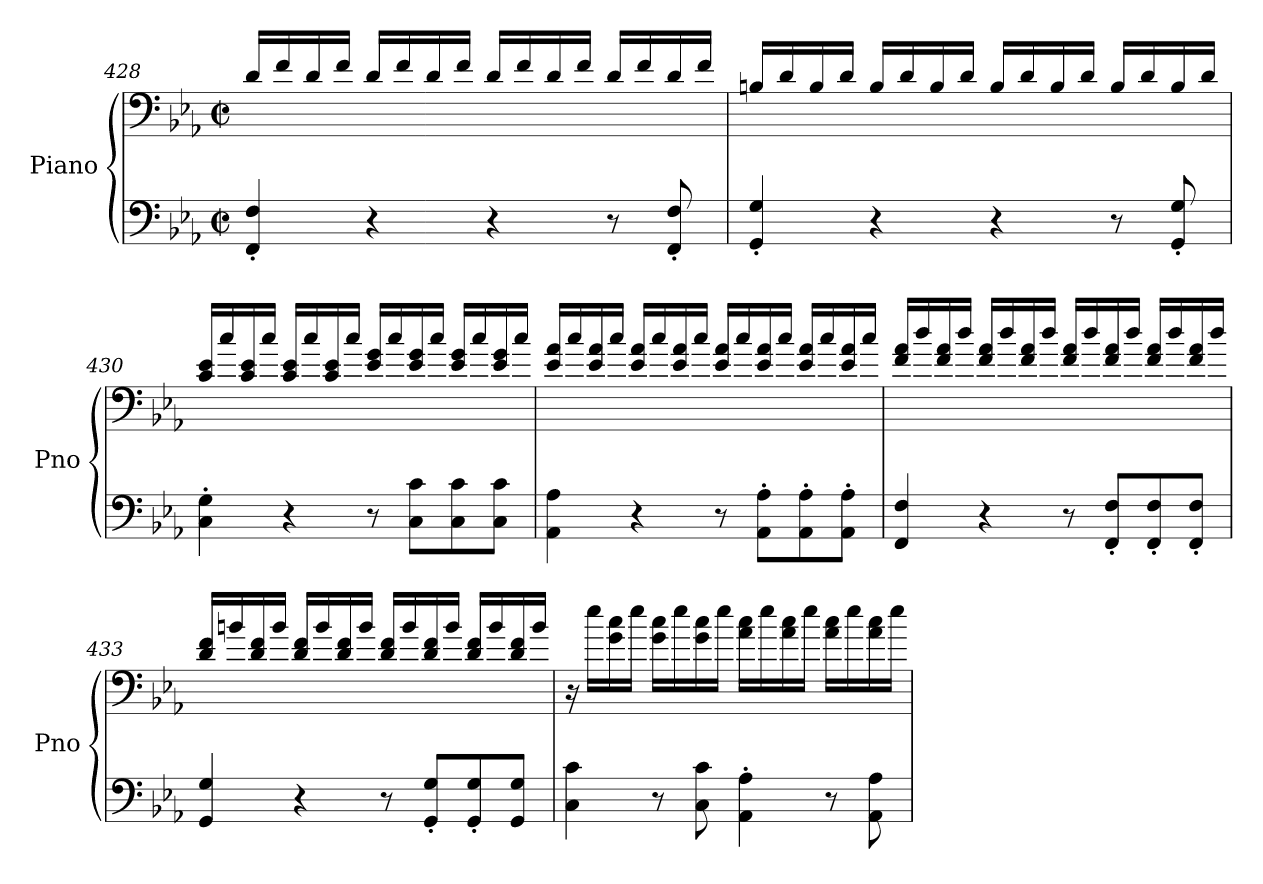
**kern	**kern
*part1	*part1
*staff2	*staff1
*I"Piano	*
*I'Pno	*
*clefF4	*clefF4
*k[b-e-a-]	*k[b-e-a-]
*M2/2	*M2/2
*met(c|)	*met(c|)
=428	=428
4FF/' 4F/'	16d/LL
.	16f/
.	16d/
.	16f/JJ
4r	16d/LL
.	16f/
.	16d/
.	16f/JJ
4r	16d/LL
.	16f/
.	16d/
.	16f/JJ
8r	16d/LL
.	16f/
8FF/' 8F/'	16d/
.	16f/JJ
!!LO:LB:g=z
=429	=429
4GG/' 4G/'	16Bn/LL
.	16d/
.	16B/
.	16d/JJ
4r	16B/LL
.	16d/
.	16B/
.	16d/JJ
4r	16B/LL
.	16d/
.	16B/
.	16d/JJ
8r	16B/LL
.	16d/
8GG/' 8G/'	16B/
.	16d/JJ
=430	=430
*	*MM130
4C\' 4G\'	16c/ 16e-/LL
.	16cc/
.	16c/ 16e-/
.	16cc/JJ
4r	16c/ 16e-/LL
.	16cc/
.	16c/ 16e-/
.	16cc/JJ
8r	16e-/ 16g/LL
.	16cc/
8C\ 8c\L	16e-/ 16g/
.	16cc/JJ
8C\ 8c\	16e-/ 16g/LL
.	16cc/
8C\ 8c\J	16e-/ 16g/
.	16cc/JJ
!!LO:LB:g=z
=431	=431
4AA-\ 4A-\	16e-/ 16a-/LL
.	16cc/
.	16e-/ 16a-/
.	16cc/JJ
4r	16e-/ 16a-/LL
.	16cc/
.	16e-/ 16a-/
.	16cc/JJ
8r	16e-/ 16a-/LL
.	16cc/
8AA-\' 8A-\'L	16e-/ 16a-/
.	16cc/JJ
8AA-\' 8A-\'	16e-/ 16a-/LL
.	16cc/
8AA-\' 8A-\'J	16e-/ 16a-/
.	16cc/JJ
!!LO:PB:g=z
=432	=432
4FF/ 4F/	16f/ 16a-/LL
.	16dd/
.	16f/ 16a-/
.	16dd/JJ
4r	16f/ 16a-/LL
.	16dd/
.	16f/ 16a-/
.	16dd/JJ
8r	16f/ 16a-/LL
.	16dd/
8FF/' 8F/'L	16f/ 16a-/
.	16dd/JJ
8FF/' 8F/'	16f/ 16a-/LL
.	16dd/
8FF/' 8F/'J	16f/ 16a-/
.	16dd/JJ
=433	=433
4GG/ 4G/	16d/ 16f/LL
.	16bn/
.	16d/ 16f/
.	16b/JJ
4r	16d/ 16f/LL
.	16b/
.	16d/ 16f/
.	16b/JJ
8r	16d/ 16f/LL
.	16b/
8GG/' 8G/'L	16d/ 16f/
.	16b/JJ
8GG/' 8G/'	16d/ 16f/LL
.	16b/
8GG/ 8G/J	16d/ 16f/
.	16b/JJ
=434	=434
*	*MM140
4C\ 4c\	16r
.	16ee-\LL
.	16g\ 16cc\
.	16ee-\JJ
8r	16g\ 16cc\LL
.	16ee-\
8C\ 8c\	16g\ 16cc\
.	16ee-\JJ
4AA-\' 4A-\'	16a-\ 16cc\LL
.	16ee-\
.	16a-\ 16cc\
.	16ee-\JJ
8r	16a-\ 16cc\LL
.	16ee-\
8AA-\ 8A-\	16a-\ 16cc\
.	16ee-\JJ
=	=
*-	*-
